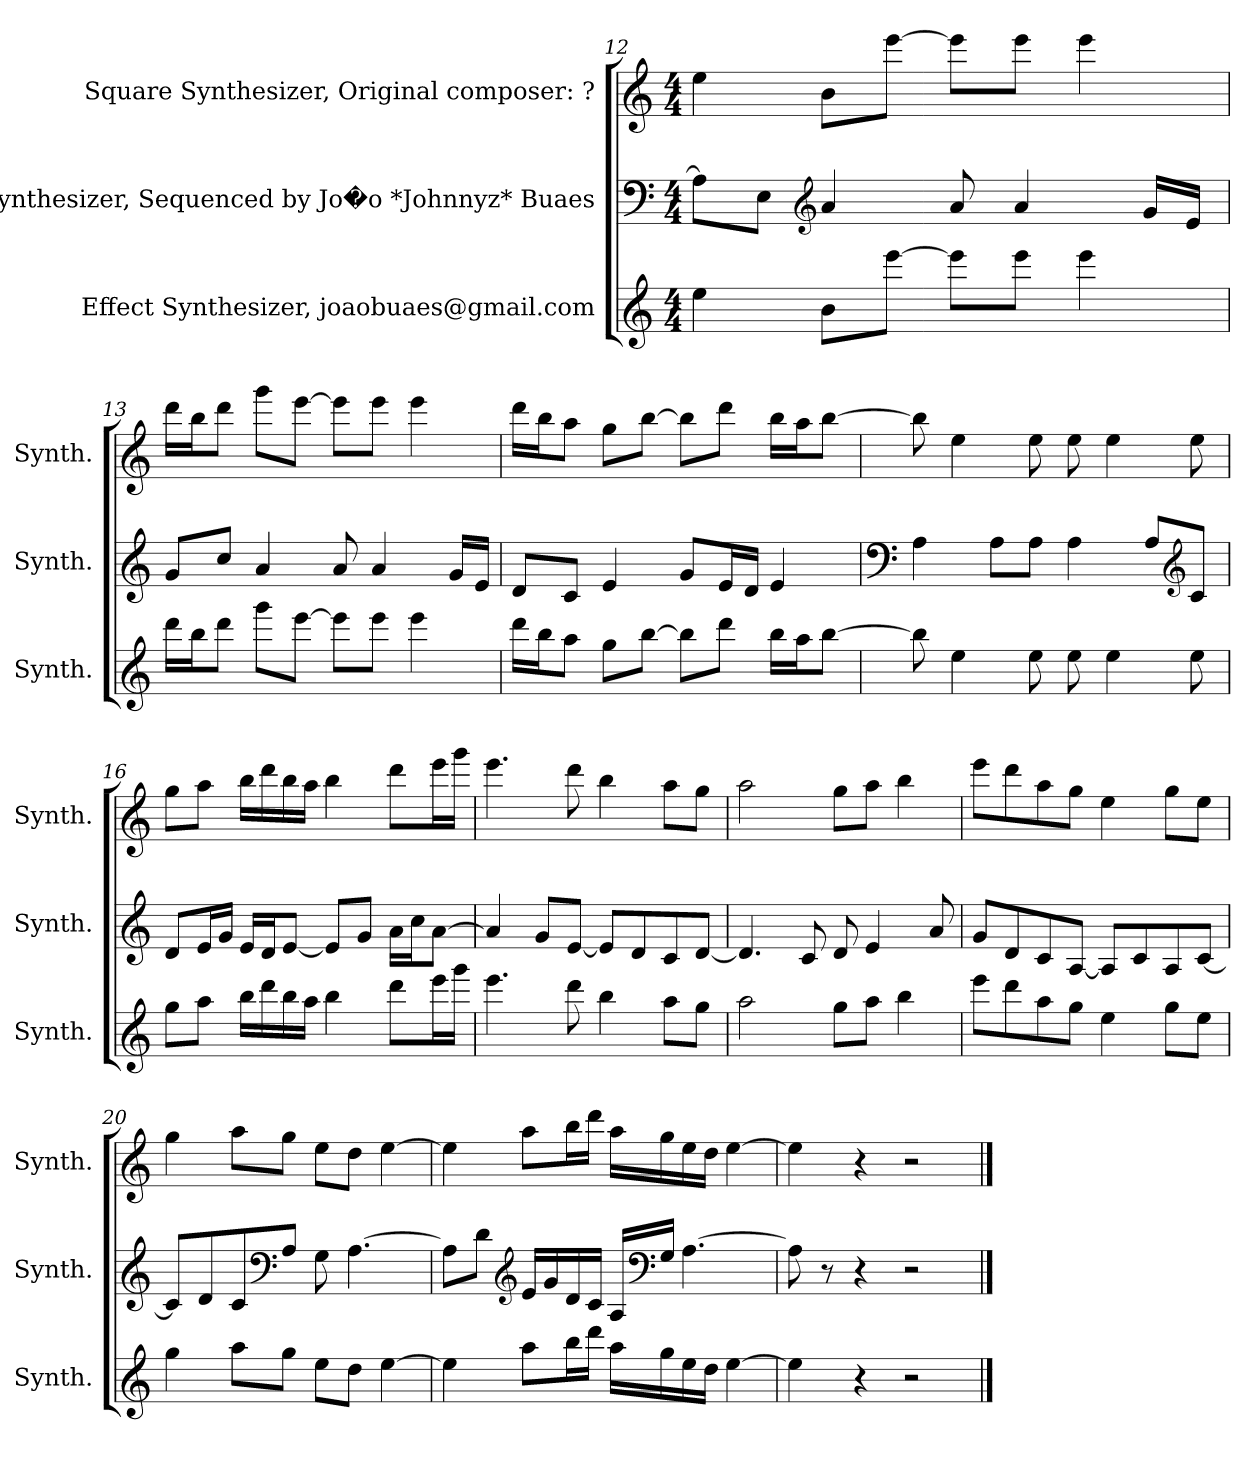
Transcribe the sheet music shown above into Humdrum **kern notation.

**kern	**kern	**kern
*part3	*part2	*part1
*staff3	*staff2	*staff1
*I"Effect Synthesizer, joaobuaes@gmail.com	*I"Square Synthesizer, Sequenced by Jo�o *Johnnyz* Buaes	*I"Square Synthesizer, Original composer: ?
*I'Synth.	*I'Synth.	*I'Synth.
!!LO:PB:g=z
*clefG2	*clefF4	*clefG2
*k[]	*k[]	*k[]
*M4/4	*M4/4	*M4/4
=12	=12	=12
4ee\	8A\L]	4ee\
.	8E\J	.
*	*clefG2	*
8b\L	4a/	8b\L
[8eee\J	.	[8eee\J
8eee\L]	8a/	8eee\L]
8eee\J	4a/	8eee\J
4eee\	.	4eee\
.	16g/LL	.
.	16e/JJ	.
=13	=13	=13
16ddd\LL	8g/L	16ddd\LL
16bb\J	.	16bb\J
8ddd\J	8cc/J	8ddd\J
8ggg\L	4a/	8ggg\L
[8eee\J	.	[8eee\J
8eee\L]	8a/	8eee\L]
8eee\J	4a/	8eee\J
4eee\	.	4eee\
.	16g/LL	.
.	16e/JJ	.
=14	=14	=14
16ddd\LL	8d/L	16ddd\LL
16bb\J	.	16bb\J
8aa\J	8c/J	8aa\J
8gg\L	4e/	8gg\L
[8bb\J	.	[8bb\J
8bb\L]	8g/L	8bb\L]
8ddd\J	16e/L	8ddd\J
.	16d/JJ	.
16bb\LL	4e/	16bb\LL
16aa\J	.	16aa\J
[8bb\J	.	[8bb\J
!!LO:LB:g=z
=15	=15	=15
*	*clefF4	*
8bb\]	4A\	8bb\]
4ee\	.	4ee\
.	8A\L	.
8ee\	8A\J	8ee\
8ee\	4A\	8ee\
4ee\	.	4ee\
.	8A/L	.
*	*clefG2	*
8ee\	8c/J	8ee\
=16	=16	=16
8gg\L	8d/L	8gg\L
8aa\J	16e/L	8aa\J
.	16g/JJ	.
16bb\LL	16e/LL	16bb\LL
16ddd\	16d/J	16ddd\
16bb\	[8e/J	16bb\
16aa\JJ	.	16aa\JJ
4bb\	8e/L]	4bb\
.	8g/J	.
8ddd\L	16a\LL	8ddd\L
.	16cc\J	.
16eee\L	[8a\J	16eee\L
16ggg\JJ	.	16ggg\JJ
=17	=17	=17
4.eee\	4a/]	4.eee\
.	8g/L	.
8ddd\	[8e/J	8ddd\
4bb\	8e/L]	4bb\
.	8d/	.
8aa\L	8c/	8aa\L
8gg\J	[8d/J	8gg\J
=18	=18	=18
2aa\	4.d/]	2aa\
.	8c/	.
8gg\L	8d/	8gg\L
8aa\J	4e/	8aa\J
4bb\	.	4bb\
.	8a/	.
!!LO:LB:g=z
=19	=19	=19
8eee\L	8g/L	8eee\L
8ddd\	8d/	8ddd\
8aa\	8c/	8aa\
8gg\J	[8A/J	8gg\J
4ee\	8A/L]	4ee\
.	8c/	.
8gg\L	8A/	8gg\L
8ee\J	[8c/J	8ee\J
=20	=20	=20
4gg\	8c/L]	4gg\
.	8d/	.
8aa\L	8c/	8aa\L
*	*clefF4	*
8gg\J	8A/J	8gg\J
8ee\L	8G\	8ee\L
8dd\J	[4.A\	8dd\J
[4ee\	.	[4ee\
=21	=21	=21
4ee\]	8A\L]	4ee\]
.	8d\J	.
*	*clefG2	*
8aa\L	16e/LL	8aa\L
.	16g/	.
16bb\L	16d/	16bb\L
16ddd\JJ	16c/JJ	16ddd\JJ
16aa\LL	16A/LL	16aa\LL
*	*clefF4	*
16gg\	16G/JJ	16gg\
16ee\	[4.A\	16ee\
16dd\JJ	.	16dd\JJ
[4ee\	.	[4ee\
=22	=22	=22
4ee\]	8A\]	4ee\]
.	8r	.
4r	4r	4r
2r	2r	2r
==	==	==
*-	*-	*-
